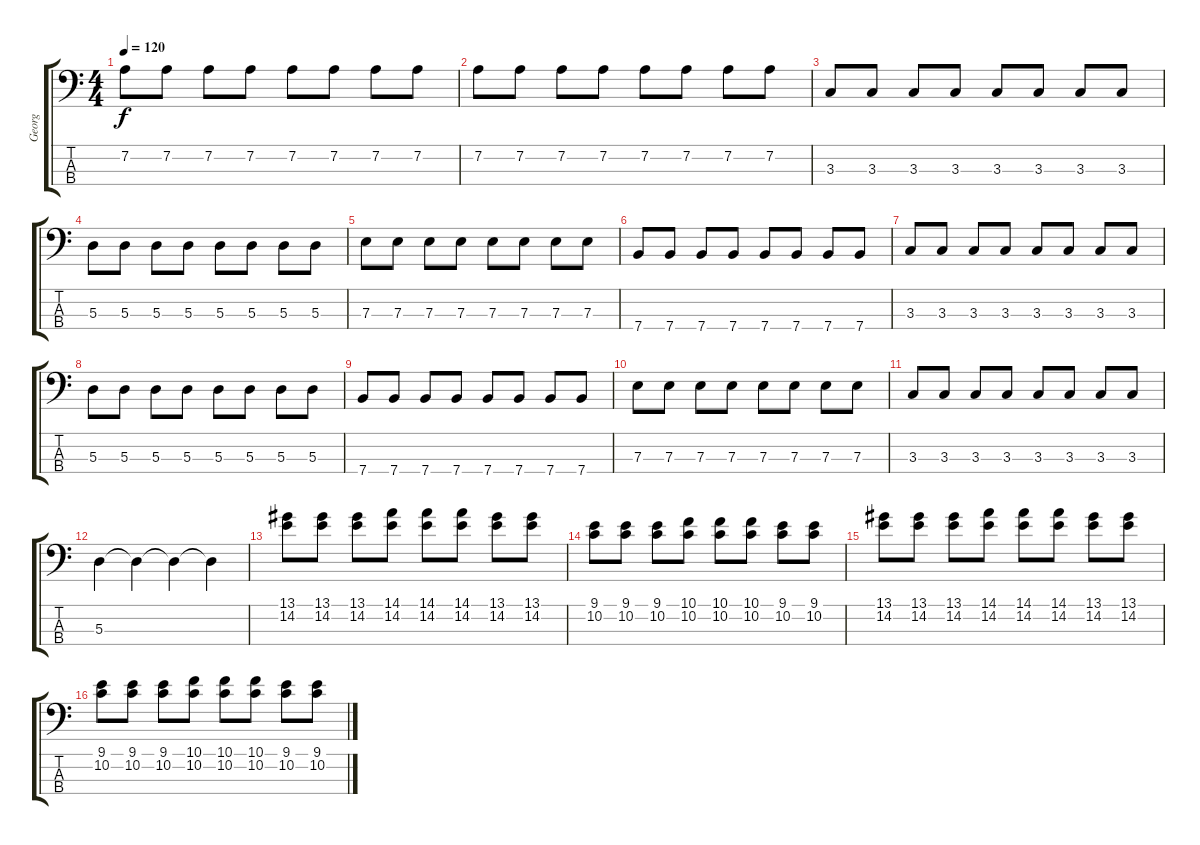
\track ("Georg" "Georg") {instrument electricbassfinger}
\staff {score tabs}
\tuning (G2 D2 A1 E1) {hide}
\ts (4 4)
\tempo 120
\clef f4
\ks c
7.2.8{dy f} 7.2.8 7.2.8 7.2.8 7.2.8 7.2.8 7.2.8 7.2.8 |
7.2.8 7.2.8 7.2.8 7.2.8 7.2.8 7.2.8 7.2.8 7.2.8 |
3.3.8 3.3.8 3.3.8 3.3.8 3.3.8 3.3.8 3.3.8 3.3.8 |
5.3.8 5.3.8 5.3.8 5.3.8 5.3.8 5.3.8 5.3.8 5.3.8 |
7.3.8 7.3.8 7.3.8 7.3.8 7.3.8 7.3.8 7.3.8 7.3.8 |
7.4.8 7.4.8 7.4.8 7.4.8 7.4.8 7.4.8 7.4.8 7.4.8 |
3.3.8 3.3.8 3.3.8 3.3.8 3.3.8 3.3.8 3.3.8 3.3.8 |
5.3.8 5.3.8 5.3.8 5.3.8 5.3.8 5.3.8 5.3.8 5.3.8 |
7.4.8 7.4.8 7.4.8 7.4.8 7.4.8 7.4.8 7.4.8 7.4.8 |
7.3.8 7.3.8 7.3.8 7.3.8 7.3.8 7.3.8 7.3.8 7.3.8 |
3.3.8 3.3.8 3.3.8 3.3.8 3.3.8 3.3.8 3.3.8 3.3.8 |
5.3.4 5.3{t}.4 5.3{t}.4 5.3{t}.4 |
(13.1 14.2).8 (13.1 14.2).8 (13.1 14.2).8 (14.1 14.2).8 (14.1 14.2).8 (14.1 14.2).8 (13.1 14.2).8 (13.1 14.2).8 |
(9.1 10.2).8 (9.1 10.2).8 (9.1 10.2).8 (10.1 10.2).8 (10.1 10.2).8 (10.1 10.2).8 (9.1 10.2).8 (9.1 10.2).8 |
(13.1 14.2).8 (13.1 14.2).8 (13.1 14.2).8 (14.1 14.2).8 (14.1 14.2).8 (14.1 14.2).8 (13.1 14.2).8 (13.1 14.2).8 |
(9.1 10.2).8 (9.1 10.2).8 (9.1 10.2).8 (10.1 10.2).8 (10.1 10.2).8 (10.1 10.2).8 (9.1 10.2).8 (9.1 10.2).8
